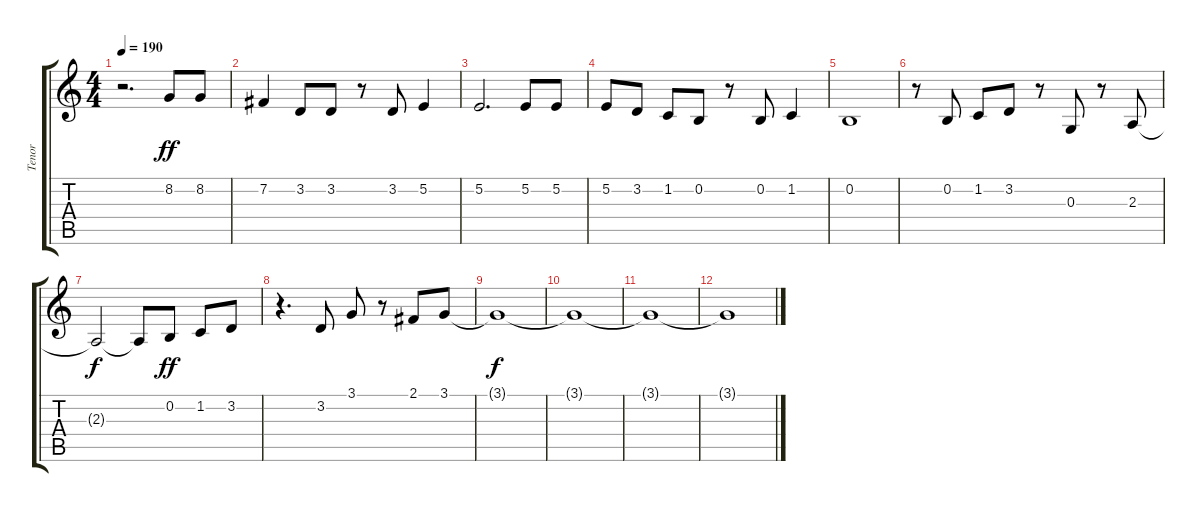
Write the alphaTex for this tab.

\track ("Tenor" "Tenor") {instrument voiceoohs}
\staff {score tabs}
\tuning (E4 B3 G3 D3 A2 E2) {hide}
\ts (4 4)
\tempo 190
\clef g2
\ks c
r.2{d dy f} 8.2.8{dy ff} 8.2.8 |
7.2.4 3.2.8 3.2.8 r.8 3.2.8 5.2.4 |
5.2.2{d} 5.2.8 5.2.8 |
5.2.8 3.2.8 1.2.8 0.2.8 r.8 0.2.8 1.2.4 |
0.2.1 |
r.8 0.2.8 1.2.8 3.2.8 r.8 0.3.8 r.8 2.3.8 |
2.3{t}.2{dy f} 2.3{t}.8 0.2.8{dy ff} 1.2.8 3.2.8 |
r.4{d} 3.2.8 3.1.8 r.8 2.1.8 3.1.8 |
3.1{t}.1{dy f} |
3.1{t}.1 |
3.1{t}.1 |
3.1{t}.1
